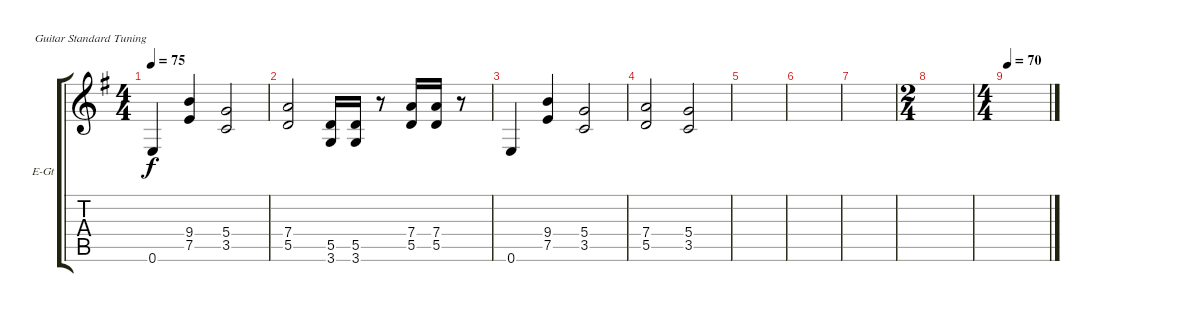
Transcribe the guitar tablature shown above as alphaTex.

\bracketExtendMode groupsimilarinstruments
\firstSystemTrackNameOrientation horizontal
\otherSystemsTrackNameOrientation horizontal
\track ("Dave Rhythm" "E-Gt") {instrument distortionguitar}
\staff {score tabs}
\tuning (E4 B3 G3 D3 A2 E2)
\ts (4 4)
\tempo 75
\clef g2
\scale
0.333333
\ks eminor
0.6.4{dy f} (9.4 7.5).4 (5.4 3.5).2 |
\scale
0.333333 (7.4 5.5).2 (5.5 3.6).16 (5.5 3.6).16 r.8 (7.4 5.5).16 (7.4 5.5).16 r.8 |
\scale
0.333333 0.6.4 (9.4 7.5).4 (5.4 3.5).2 |
\scale
0.333333 (7.4 5.5).2 (5.4 3.5).2 |
\scale
0.333333 |
\scale
0.333333 |
\scale
0.333333 |
\ts (2 4)
\beaming (8 2 2)
\scale
0.404389 |
\ts (4 4)
\beaming (8 2 2 2 2)
\tempo 70
\scale
0.404389 |
\scale
0.191223 |
\scale
0.333333 |
\scale
0.333333 |
\scale
0.333333 |
\scale
0.333333 |
\scale
0.333333 |
\scale
0.333333
